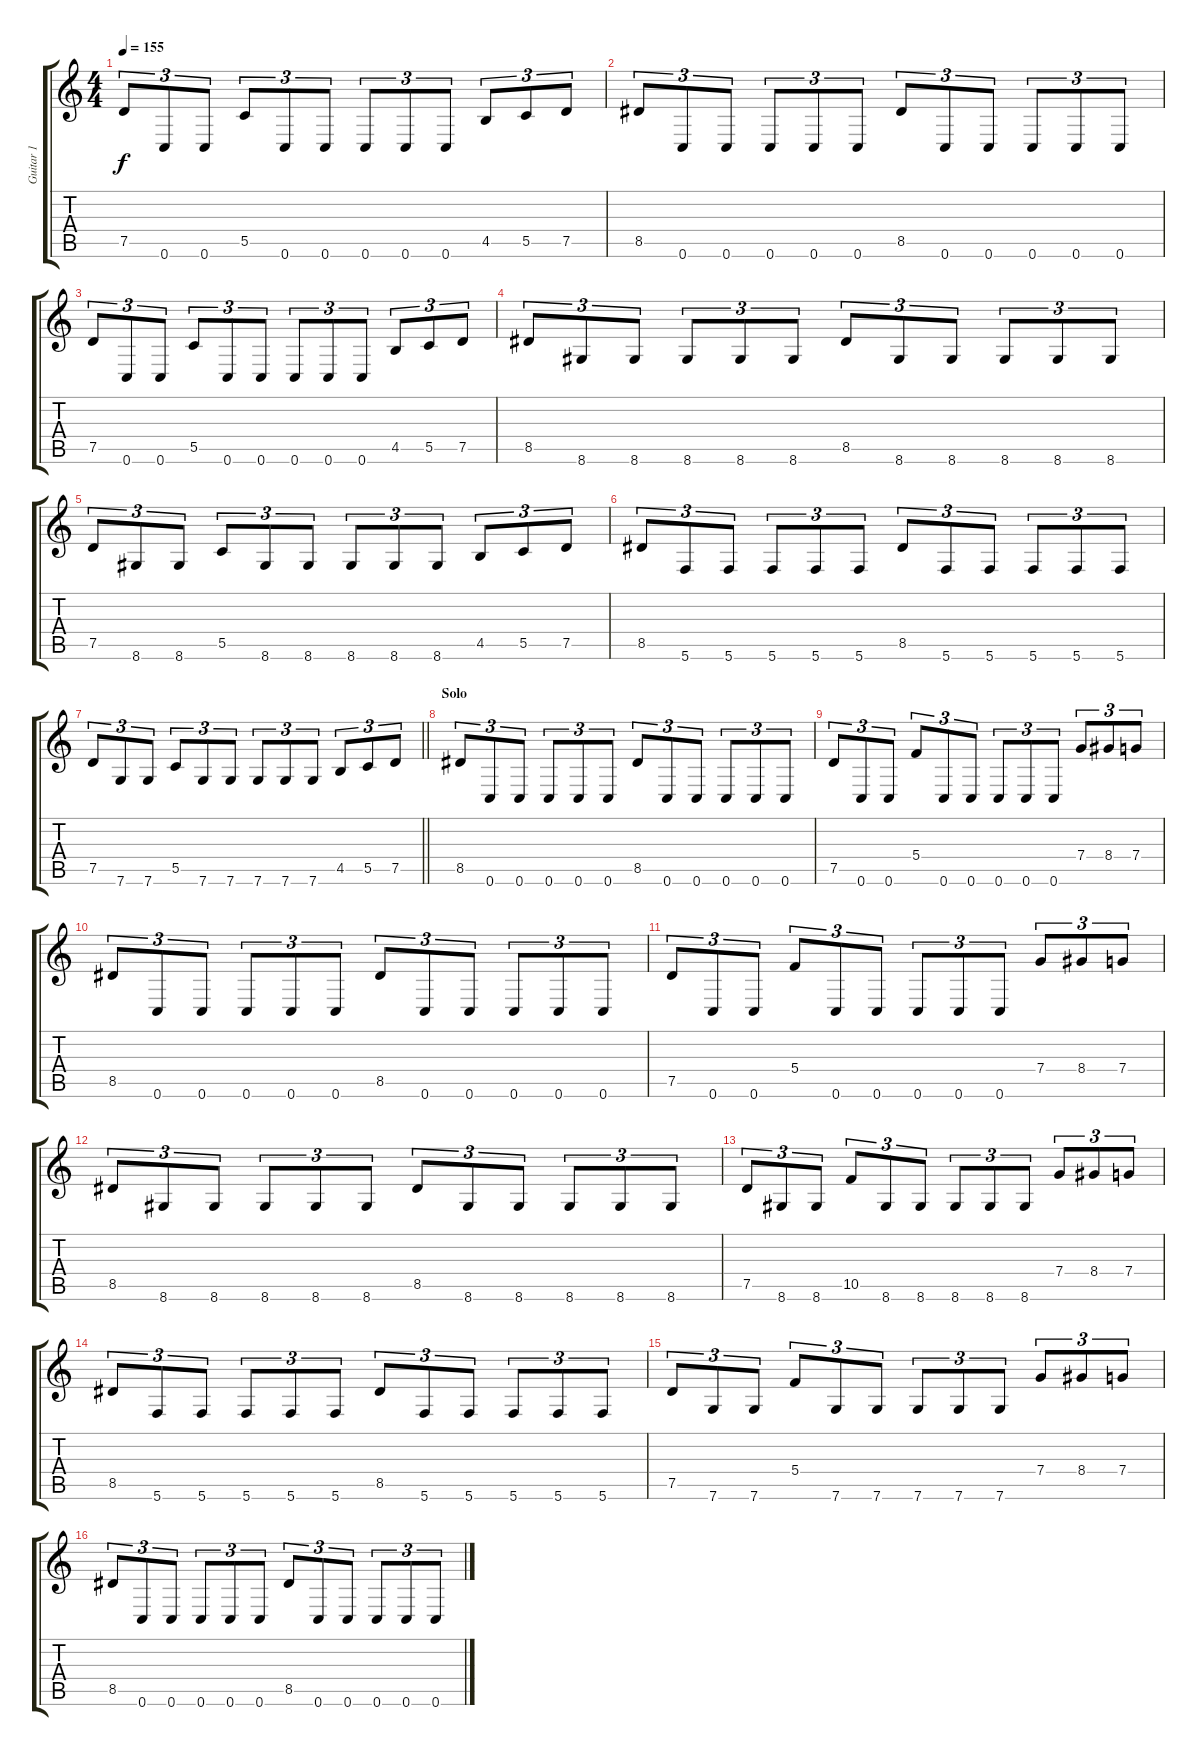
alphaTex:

\track ("Guitar 1" "Guitar 1") {instrument distortionguitar}
\staff {score tabs}
\tuning (D4 A3 F3 C3 G2 C2) {hide}
\ts (4 4)
\tempo 155
\clef g2
\ks c
7.5.8{tu (3 2) dy f} 0.6.8{tu (3 2)} 0.6.8{tu (3 2)} 5.5.8{tu (3 2)} 0.6.8{tu (3 2)} 0.6.8{tu (3 2)} 0.6.8{tu (3 2)} 0.6.8{tu (3 2)} 0.6.8{tu (3 2)} 4.5.8{tu (3 2)} 5.5.8{tu (3 2)} 7.5.8{tu (3 2)} |
8.5.8{tu (3 2)} 0.6.8{tu (3 2)} 0.6.8{tu (3 2)} 0.6.8{tu (3 2)} 0.6.8{tu (3 2)} 0.6.8{tu (3 2)} 8.5.8{tu (3 2)} 0.6.8{tu (3 2)} 0.6.8{tu (3 2)} 0.6.8{tu (3 2)} 0.6.8{tu (3 2)} 0.6.8{tu (3 2)} |
7.5.8{tu (3 2)} 0.6.8{tu (3 2)} 0.6.8{tu (3 2)} 5.5.8{tu (3 2)} 0.6.8{tu (3 2)} 0.6.8{tu (3 2)} 0.6.8{tu (3 2)} 0.6.8{tu (3 2)} 0.6.8{tu (3 2)} 4.5.8{tu (3 2)} 5.5.8{tu (3 2)} 7.5.8{tu (3 2)} |
8.5.8{tu (3 2)} 8.6.8{tu (3 2)} 8.6.8{tu (3 2)} 8.6.8{tu (3 2)} 8.6.8{tu (3 2)} 8.6.8{tu (3 2)} 8.5.8{tu (3 2)} 8.6.8{tu (3 2)} 8.6.8{tu (3 2)} 8.6.8{tu (3 2)} 8.6.8{tu (3 2)} 8.6.8{tu (3 2)} |
7.5.8{tu (3 2)} 8.6.8{tu (3 2)} 8.6.8{tu (3 2)} 5.5.8{tu (3 2)} 8.6.8{tu (3 2)} 8.6.8{tu (3 2)} 8.6.8{tu (3 2)} 8.6.8{tu (3 2)} 8.6.8{tu (3 2)} 4.5.8{tu (3 2)} 5.5.8{tu (3 2)} 7.5.8{tu (3 2)} |
8.5.8{tu (3 2)} 5.6.8{tu (3 2)} 5.6.8{tu (3 2)} 5.6.8{tu (3 2)} 5.6.8{tu (3 2)} 5.6.8{tu (3 2)} 8.5.8{tu (3 2)} 5.6.8{tu (3 2)} 5.6.8{tu (3 2)} 5.6.8{tu (3 2)} 5.6.8{tu (3 2)} 5.6.8{tu (3 2)} |
\barLineRight lightlight
7.5.8{tu (3 2)} 7.6.8{tu (3 2)} 7.6.8{tu (3 2)} 5.5.8{tu (3 2)} 7.6.8{tu (3 2)} 7.6.8{tu (3 2)} 7.6.8{tu (3 2)} 7.6.8{tu (3 2)} 7.6.8{tu (3 2)} 4.5.8{tu (3 2)} 5.5.8{tu (3 2)} 7.5.8{tu (3 2)} |
\section ("" "Solo")
8.5.8{tu (3 2)} 0.6.8{tu (3 2)} 0.6.8{tu (3 2)} 0.6.8{tu (3 2)} 0.6.8{tu (3 2)} 0.6.8{tu (3 2)} 8.5.8{tu (3 2)} 0.6.8{tu (3 2)} 0.6.8{tu (3 2)} 0.6.8{tu (3 2)} 0.6.8{tu (3 2)} 0.6.8{tu (3 2)} |
7.5.8{tu (3 2)} 0.6.8{tu (3 2)} 0.6.8{tu (3 2)} 5.4.8{tu (3 2)} 0.6.8{tu (3 2)} 0.6.8{tu (3 2)} 0.6.8{tu (3 2)} 0.6.8{tu (3 2)} 0.6.8{tu (3 2)} 7.4.8{tu (3 2)} 8.4.8{tu (3 2)} 7.4.8{tu (3 2)} |
8.5.8{tu (3 2)} 0.6.8{tu (3 2)} 0.6.8{tu (3 2)} 0.6.8{tu (3 2)} 0.6.8{tu (3 2)} 0.6.8{tu (3 2)} 8.5.8{tu (3 2)} 0.6.8{tu (3 2)} 0.6.8{tu (3 2)} 0.6.8{tu (3 2)} 0.6.8{tu (3 2)} 0.6.8{tu (3 2)} |
7.5.8{tu (3 2)} 0.6.8{tu (3 2)} 0.6.8{tu (3 2)} 5.4.8{tu (3 2)} 0.6.8{tu (3 2)} 0.6.8{tu (3 2)} 0.6.8{tu (3 2)} 0.6.8{tu (3 2)} 0.6.8{tu (3 2)} 7.4.8{tu (3 2)} 8.4.8{tu (3 2)} 7.4.8{tu (3 2)} |
8.5.8{tu (3 2)} 8.6.8{tu (3 2)} 8.6.8{tu (3 2)} 8.6.8{tu (3 2)} 8.6.8{tu (3 2)} 8.6.8{tu (3 2)} 8.5.8{tu (3 2)} 8.6.8{tu (3 2)} 8.6.8{tu (3 2)} 8.6.8{tu (3 2)} 8.6.8{tu (3 2)} 8.6.8{tu (3 2)} |
7.5.8{tu (3 2)} 8.6.8{tu (3 2)} 8.6.8{tu (3 2)} 10.5.8{tu (3 2)} 8.6.8{tu (3 2)} 8.6.8{tu (3 2)} 8.6.8{tu (3 2)} 8.6.8{tu (3 2)} 8.6.8{tu (3 2)} 7.4.8{tu (3 2)} 8.4.8{tu (3 2)} 7.4.8{tu (3 2)} |
8.5.8{tu (3 2)} 5.6.8{tu (3 2)} 5.6.8{tu (3 2)} 5.6.8{tu (3 2)} 5.6.8{tu (3 2)} 5.6.8{tu (3 2)} 8.5.8{tu (3 2)} 5.6.8{tu (3 2)} 5.6.8{tu (3 2)} 5.6.8{tu (3 2)} 5.6.8{tu (3 2)} 5.6.8{tu (3 2)} |
7.5.8{tu (3 2)} 7.6.8{tu (3 2)} 7.6.8{tu (3 2)} 5.4.8{tu (3 2)} 7.6.8{tu (3 2)} 7.6.8{tu (3 2)} 7.6.8{tu (3 2)} 7.6.8{tu (3 2)} 7.6.8{tu (3 2)} 7.4.8{tu (3 2)} 8.4.8{tu (3 2)} 7.4.8{tu (3 2)} |
8.5.8{tu (3 2)} 0.6.8{tu (3 2)} 0.6.8{tu (3 2)} 0.6.8{tu (3 2)} 0.6.8{tu (3 2)} 0.6.8{tu (3 2)} 8.5.8{tu (3 2)} 0.6.8{tu (3 2)} 0.6.8{tu (3 2)} 0.6.8{tu (3 2)} 0.6.8{tu (3 2)} 0.6.8{tu (3 2)}
